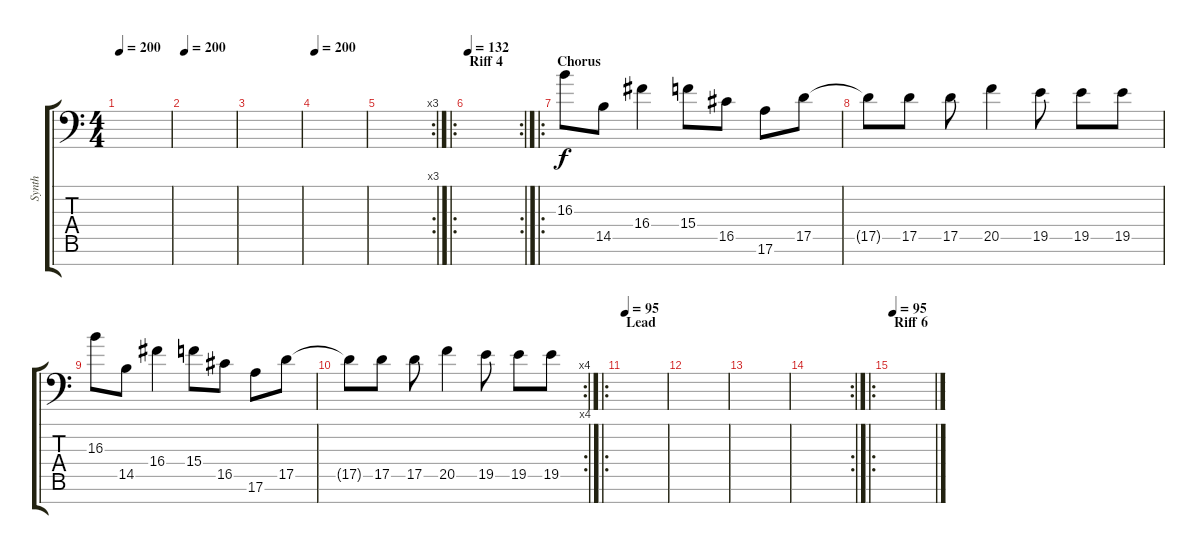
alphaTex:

\track ("Synth" "Synth") {instrument lead2sawtooth}
\staff {score tabs}
\tuning (E4 B3 G3 D3 A2 E2 C-1) {hide}
\ts (4 4)
\tempo 200
\clef f4
\ks c
|
\tempo 200
|
|
\tempo 200
|
\rc 3
|
\ro
\rc 2
\section ("" "Riff 4")
\tempo 132
|
\ro
\section ("" "Chorus")
16.3.8 14.5.8 16.4.4 15.4.8 16.5.8 17.6.8 17.5.8 |
17.5{t}.8 17.5.8 17.5.8 20.5.4 19.5.8 19.5.8 19.5.8 |
16.3.8 14.5.8 16.4.4 15.4.8 16.5.8 17.6.8 17.5.8 |
\rc 4
17.5{t}.8 17.5.8 17.5.8 20.5.4 19.5.8 19.5.8 19.5.8 |
\ro
\section ("" "Lead")
\tempo 95
|
|
|
\rc 2
|
\ro
\section ("" "Riff 6")
\tempo 95
